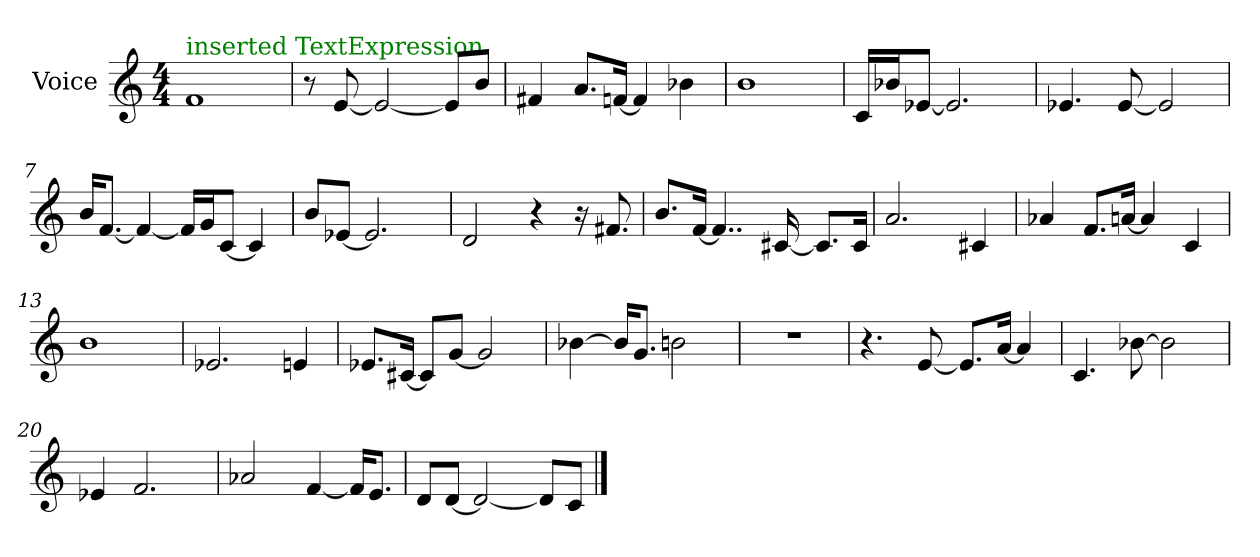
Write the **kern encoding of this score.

**kern
*part1
*staff1
*I"Voice
*I'Voice
*clefG2
*M4/4
=1
!LO:TX:color=#008000:t=inserted TextExpression
1f
=2
8r
[<8e/
2e/_
8e/L]
8b/J
=3
4f#X/
8.a/L
[<16fn/Jk
4f/]
4b-X\
=4
1b
=5
16c/LL
16b-X/J
[<8e-X/J
2.e-/]
=6
4.e-X/
[<8e-/
2e-/]
=7
16b/KL
[<8.f/J
4f/_
16f/LL]
16g/J
[<8c/J
4c/]
=8
8b/L
[<8e-X/J
2.e-/]
!!LO:LB:g=z
=9
2d/
4r
16ra
8.f#X/
=10
8.b/L
[<16f/Jk
4..f/]
[<16c#X/
8.c#/L]
16c#/Jk
=11
2.a/
4c#X/
=12
4a-X/
8.f/L
[<16an/Jk
4a/]
4c/
=13
1b
=14
2.e-X/
4en/
=15
8.e-X/L
[<16c#X/Jk
8c#/L]
[<8g/J
2g/]
=16
[>4b-X\
16b-/KL]
8.g/J
2bn\
!!LO:LB:g=z
=17
1rdd
=18
4.r
[<8e/
8.e/L]
[<16a/Jk
4a/]
=19
4.c/
[>8b-X\
2b-\]
=20
4e-X/
2.f/
=21
2a-X/
[<4f/
16f/KL]
8.e/J
=22
8d/L
[<8d/J
2d/_
8d/L]
8c/J
==
*-
